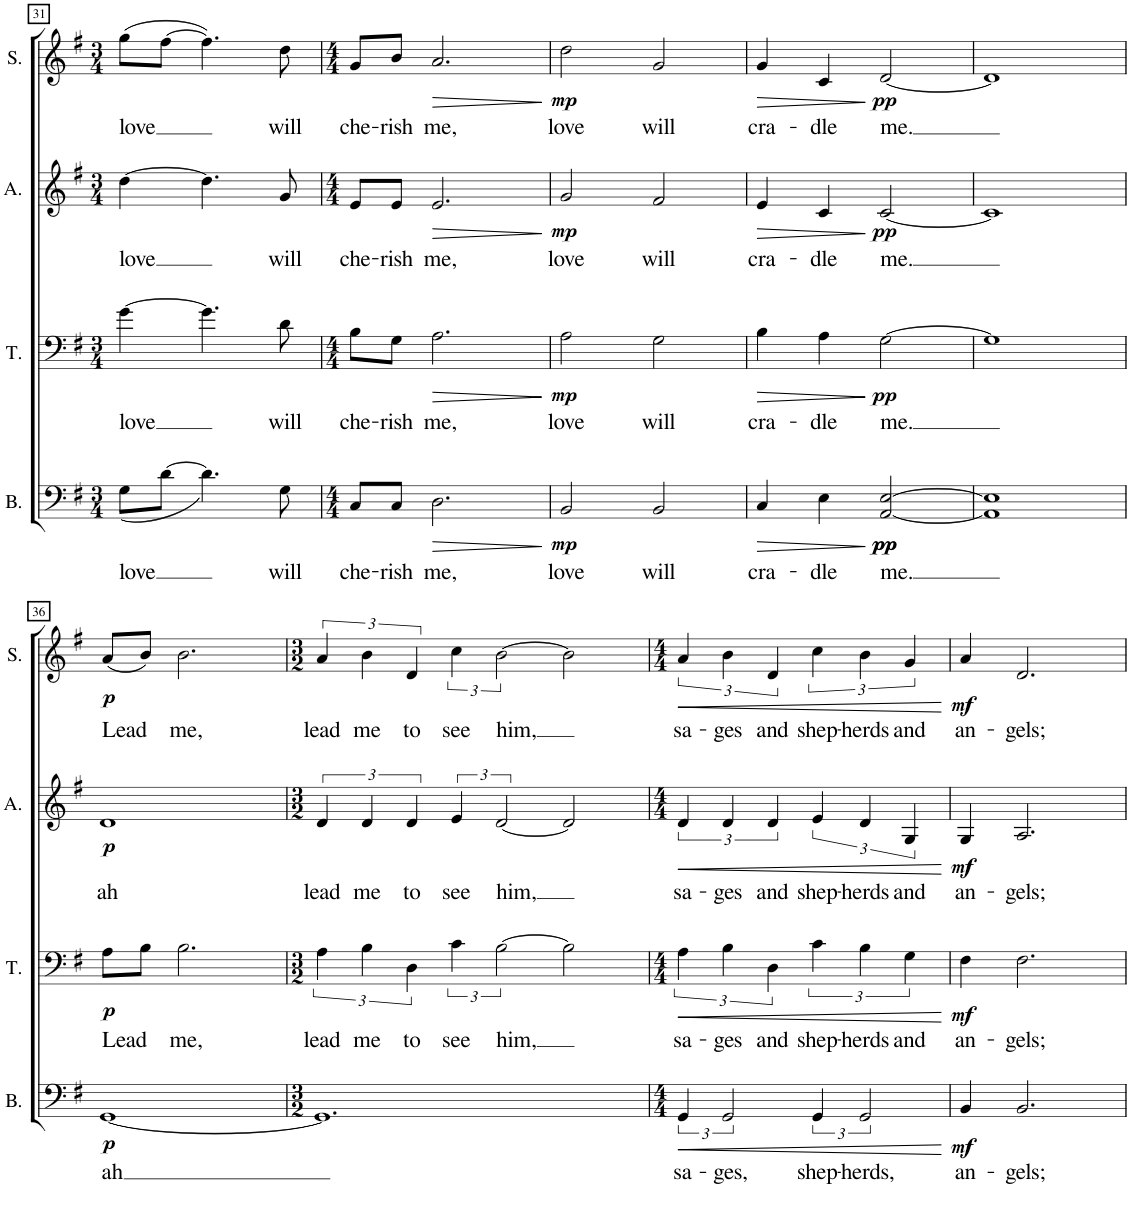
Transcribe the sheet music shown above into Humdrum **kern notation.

**kern	**text	**dynam	**kern	**text	**dynam	**kern	**text	**dynam	**kern	**text	**dynam
*part4	*part4	*part4	*part3	*part3	*part3	*part2	*part2	*part2	*part1	*part1	*part1
*staff4	*staff4	*staff4	*staff3	*staff3	*staff3	*staff2	*staff2	*staff2	*staff1	*staff1	*staff1
*I"Bass	*	*	*I"Tenor	*	*	*I"Alto	*	*	*I"Soprano	*	*
*I'B.	*	*	*I'T.	*	*	*I'A.	*	*	*I'S.	*	*
!!LO:PB:g=z
*clefF4	*	*	*clefF4	*	*	*clefG2	*	*	*clefG2	*	*
*k[f#]	*	*	*k[f#]	*	*	*k[f#]	*	*	*k[f#]	*	*
*M3/4	*	*	*M3/4	*	*	*M3/4	*	*	*M3/4	*	*
=31	=31	=31	=31	=31	=31	=31	=31	=31	=31	=31	=31
!	!LO:LY:b	!	!	!LO:LY:b	!	!	!LO:LY:b	!	!	!LO:LY:b	!
(<8G\L	love	.	[4g\	love	.	[4dd\	love	.	(8gg\L	love	.
[8d\J	.	.	.	.	.	.	.	.	[8ff#\J	.	.
4.d\])	.	.	4.g\]	.	.	4.dd\]	.	.	4.ff#\])	.	.
!	!LO:LY:b	!	!	!LO:LY:b	!	!	!LO:LY:b	!	!	!LO:LY:b	!
8G\	will	.	8d\	will	.	8g/	will	.	8dd\	will	.
=32	=32	=32	=32	=32	=32	=32	=32	=32	=32	=32	=32
*M4/4	*	*	*M4/4	*	*	*M4/4	*	*	*M4/4	*	*
!	!LO:LY:b	!	!	!LO:LY:b	!	!	!LO:LY:b	!	!	!LO:LY:b	!
8C/L	che-	.	8B\L	che-	.	8e/L	che-	.	8g/L	che-	.
!	!LO:LY:b	!	!	!LO:LY:b	!	!	!LO:LY:b	!	!	!LO:LY:b	!
8C/J	-rish	.	8G\J	-rish	.	8e/J	-rish	.	8b/J	-rish	.
!	!LO:LY:b	!LO:HP:b	!	!LO:LY:b	!LO:HP:b	!	!LO:LY:b	!LO:HP:b	!	!LO:LY:b	!LO:HP:b
2.D\	me,	>	2.A\	me,	>	2.e/	me,	>	2.a/	me,	>
.	.	]	.	.	]	.	.	]	.	.	]
=33	=33	=33	=33	=33	=33	=33	=33	=33	=33	=33	=33
!	!LO:LY:b	!LO:DY:b	!	!LO:LY:b	!LO:DY:b	!	!LO:LY:b	!LO:DY:b	!	!LO:LY:b	!LO:DY:b
2BB/	love	mp	2A\	love	mp	2g/	love	mp	2dd\	love	mp
!	!LO:LY:b	!	!	!LO:LY:b	!	!	!LO:LY:b	!	!	!LO:LY:b	!
2BB/	will	.	2G\	will	.	2f#/	will	.	2g/	will	.
=34	=34	=34	=34	=34	=34	=34	=34	=34	=34	=34	=34
!	!LO:LY:b	!LO:HP:b	!	!LO:LY:b	!LO:HP:b	!	!LO:LY:b	!LO:HP:b	!	!LO:LY:b	!LO:HP:b
4C/	cra-	>	4B\	cra-	>	4e/	cra-	>	4g/	cra-	>
!	!LO:LY:b	!	!	!LO:LY:b	!	!	!LO:LY:b	!	!	!LO:LY:b	!
4E\	-dle	.	4A\	-dle	.	4c/	-dle	.	4c/	-dle	.
!	!LO:LY:b	!LO:DY:n=1:b	!	!LO:LY:b	!	!	!LO:LY:b	!	!	!LO:LY:b	!
!	!	!LO:DY:n=2:b	!	!	!LO:DY:n=1:b	!	!	!LO:DY:n=1:b	!	!	!LO:DY:n=1:b
[2AA/ [2E/	me.	] pp pp	[2G\	me.	] pp	[2c/	me.	] pp	[2d/	me.	] pp
=35	=35	=35	=35	=35	=35	=35	=35	=35	=35	=35	=35
1AA] 1E]	.	.	1G]	.	.	1c]	.	.	1d]	.	.
!!LO:LB:g=z
=36	=36	=36	=36	=36	=36	=36	=36	=36	=36	=36	=36
!	!LO:LY:b	!LO:DY:b	!	!LO:LY:b	!LO:DY:b	!	!LO:LY:b	!LO:DY:b	!	!LO:LY:b	!LO:DY:b
[1GG	ah	p	8A\L	Lead	p	1d	ah	p	(8a/L	Lead	p
.	.	.	8B\J	.	.	.	.	.	8b/J)	.	.
!	!	!	!	!LO:LY:b	!	!	!	!	!	!LO:LY:b	!
.	.	.	2.B\	me,	.	.	.	.	2.b\	me,	.
=37	=37	=37	=37	=37	=37	=37	=37	=37	=37	=37	=37
*M3/2	*	*	*M3/2	*	*	*M3/2	*	*	*M3/2	*	*
!	!	!	!	!LO:LY:b	!	!	!LO:LY:b	!	!	!LO:LY:b	!
1.GG]	.	.	6A\	lead	.	6d/	lead	.	6a/	lead	.
!	!	!	!	!LO:LY:b	!	!	!LO:LY:b	!	!	!LO:LY:b	!
.	.	.	6B\	me	.	6d/	me	.	6b\	me	.
!	!	!	!	!LO:LY:b	!	!	!LO:LY:b	!	!	!LO:LY:b	!
.	.	.	6D\	to	.	6d/	to	.	6d/	to	.
!	!	!	!	!LO:LY:b	!	!	!LO:LY:b	!	!	!LO:LY:b	!
.	.	.	6c\	see	.	6e/	see	.	6cc\	see	.
!	!	!	!	!LO:LY:b	!	!	!LO:LY:b	!	!	!LO:LY:b	!
.	.	.	[3B\	him,	.	[3d/	him,	.	[3b\	him,	.
.	.	.	2B\]	.	.	2d/]	.	.	2b\]	.	.
=38	=38	=38	=38	=38	=38	=38	=38	=38	=38	=38	=38
*M4/4	*	*	*M4/4	*	*	*M4/4	*	*	*M4/4	*	*
!	!LO:LY:b	!LO:HP:b	!	!LO:LY:b	!LO:HP:b	!	!LO:LY:b	!LO:HP:b	!	!LO:LY:b	!LO:HP:b
6GG/	sa-	<	6A\	sa-	<	6d/	sa-	<	6a/	sa-	<
!	!LO:LY:b	!	!	!LO:LY:b	!	!	!LO:LY:b	!	!	!LO:LY:b	!
3GG/	-ges,	.	6B\	-ges	.	6d/	-ges	.	6b\	-ges	.
!	!	!	!	!LO:LY:b	!	!	!LO:LY:b	!	!	!LO:LY:b	!
.	.	.	6D\	and	.	6d/	and	.	6d/	and	.
!	!LO:LY:b	!	!	!LO:LY:b	!	!	!LO:LY:b	!	!	!LO:LY:b	!
6GG/	shep-	.	6c\	shep-	.	6e/	shep-	.	6cc\	shep-	.
!	!LO:LY:b	!	!	!LO:LY:b	!	!	!LO:LY:b	!	!	!LO:LY:b	!
3GG/	-herds,	.	6B\	-herds	.	6d/	-herds	.	6b\	-herds	.
!	!	!	!	!LO:LY:b	!	!	!LO:LY:b	!	!	!LO:LY:b	!
.	.	.	6G\	and	.	6G/	and	.	6g/	and	.
.	.	[	.	.	[	.	.	[	.	.	[
=39	=39	=39	=39	=39	=39	=39	=39	=39	=39	=39	=39
!	!LO:LY:b	!LO:DY:b	!	!LO:LY:b	!LO:DY:b	!	!LO:LY:b	!LO:DY:b	!	!LO:LY:b	!LO:DY:b
4BB/	an-	mf	4F#\	an-	mf	4G/	an-	mf	4a/	an-	mf
!	!LO:LY:b	!	!	!LO:LY:b	!	!	!LO:LY:b	!	!	!LO:LY:b	!
2.BB/	-gels;	.	2.F#\	-gels;	.	2.A/	-gels;	.	2.d/	-gels;	.
=	=	=	=	=	=	=	=	=	=	=	=
*-	*-	*-	*-	*-	*-	*-	*-	*-	*-	*-	*-
